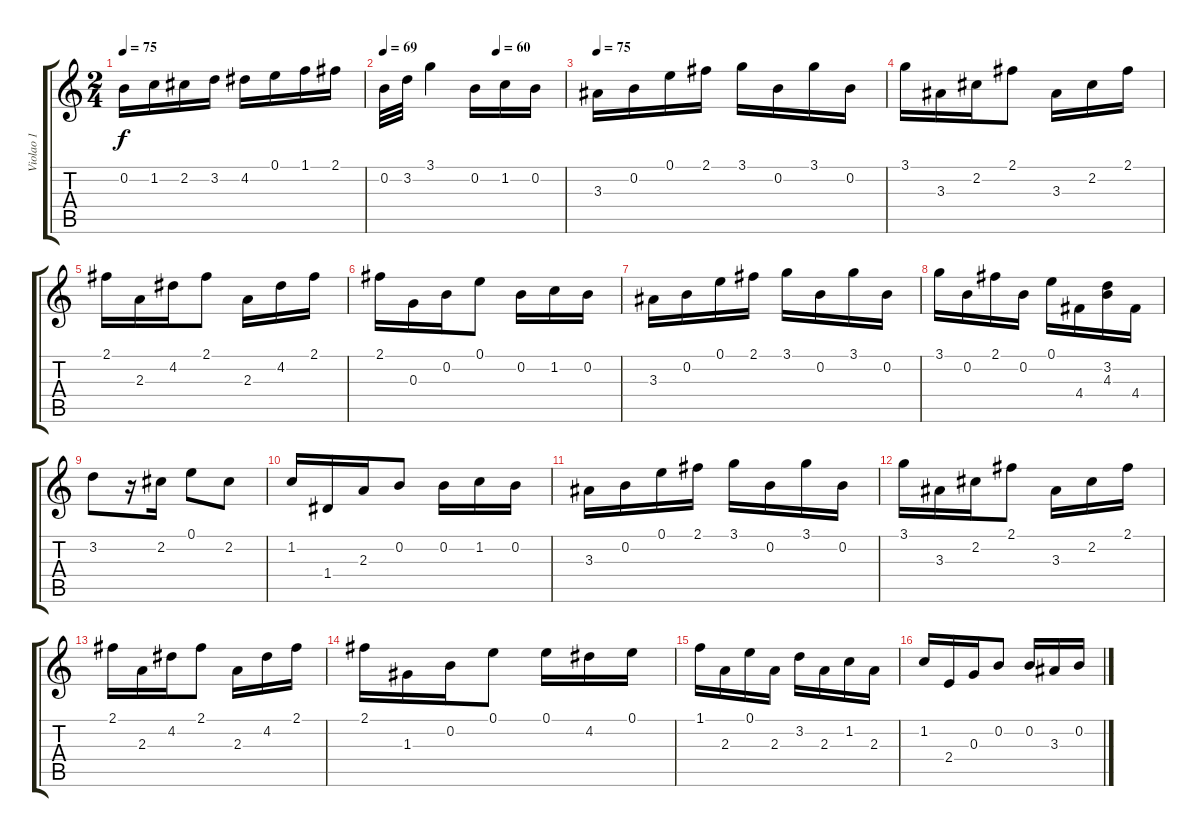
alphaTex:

\track ("Violao 1" "Violao 1") {instrument acousticguitarnylon}
\staff {score tabs}
\tuning (E4 B3 G3 D3 A2 E2) {hide}
\ts (2 4)
\tempo 75
\clef g2
\ks c
0.2.16{dy f} 1.2.16 2.2.16 3.2.16 4.2.16 0.1.16 1.1.16 2.1.16 |
\tempo 69
\tempo (60 0.625)
0.2.32 3.2.32 3.1.4 0.2.16 1.2.16 0.2.16 |
\tempo 75
3.3.16 0.2.16 0.1.16 2.1.16 3.1.16 0.2.16 3.1.16 0.2.16 |
3.1.16 3.3.16 2.2.16 2.1.8 3.3.16 2.2.16 2.1.16 |
2.1.16 2.3.16 4.2.16 2.1.8 2.3.16 4.2.16 2.1.16 |
2.1.16 0.3.16 0.2.16 0.1.8 0.2.16 1.2.16 0.2.16 |
3.3.16 0.2.16 0.1.16 2.1.16 3.1.16 0.2.16 3.1.16 0.2.16 |
3.1.16 0.2.16 2.1.16 0.2.16 0.1.16 4.4.16 (3.2 4.3).16 4.4.16 |
3.2.8 r.16 2.2.16 0.1.8 2.2.8 |
1.2.16 1.4.16 2.3.16 0.2.8 0.2.16 1.2.16 0.2.16 |
3.3.16 0.2.16 0.1.16 2.1.16 3.1.16 0.2.16 3.1.16 0.2.16 |
3.1.16 3.3.16 2.2.16 2.1.8 3.3.16 2.2.16 2.1.16 |
2.1.16 2.3.16 4.2.16 2.1.8 2.3.16 4.2.16 2.1.16 |
2.1.16 1.3.16 0.2.16 0.1.8 0.1.16 4.2.16 0.1.16 |
1.1.16 2.3.16 0.1.16 2.3.16 3.2.16 2.3.16 1.2.16 2.3.16 |
1.2.16 2.4.16 0.3.16 0.2.8 0.2.16 3.3.16 0.2.16
